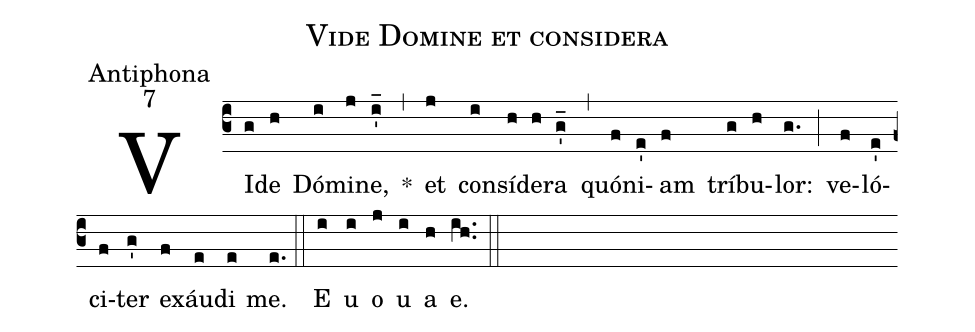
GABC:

name:Vide Domine et considera;
office-part:Antiphona;
mode:7;
%%
(c3) VI(g)de(h) Dó(i)mi(j)ne,(i'_) *(,) et(j) con(i)sí(h)de(h)ra(g'_) (,) quó(f)ni(e')am(f) trí(g)bu(h)lor:(g.) (;) ve(f)ló(e')ci(f)ter(g') ex(f)áu(e)di(e) me.(e.) (::) <eu>E(i) u(i) o(j) u(i) a(h) e.</eu>(ih..) (::)
